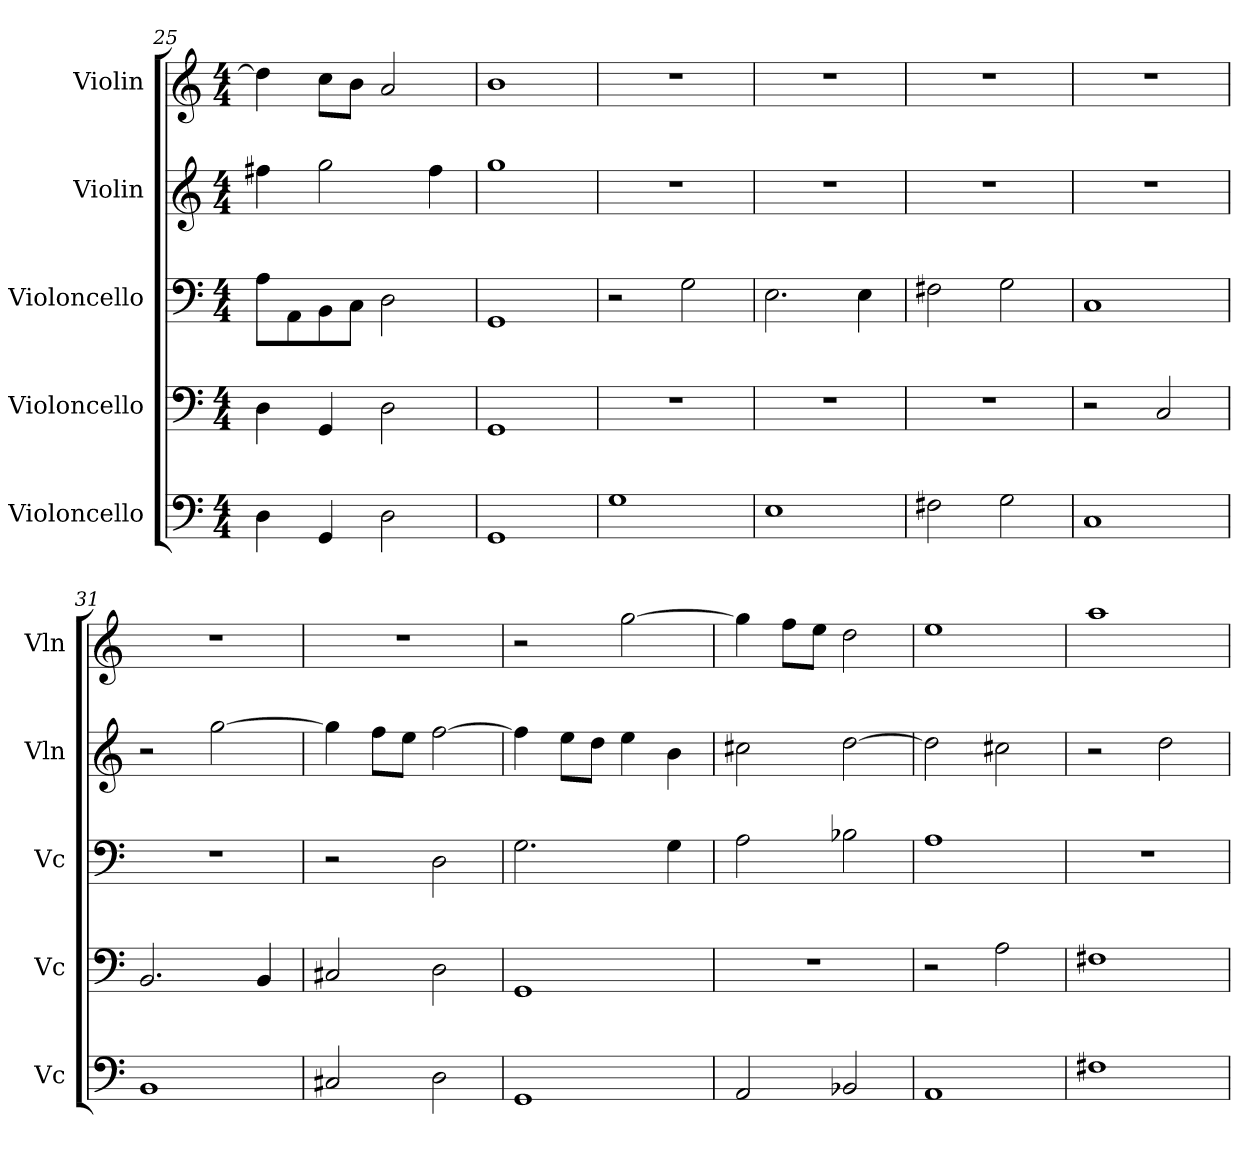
**kern	**kern	**kern	**kern	**kern
*part5	*part4	*part3	*part2	*part1
*staff5	*staff4	*staff3	*staff2	*staff1
*I"Violoncello	*I"Violoncello	*I"Violoncello	*I"Violin	*I"Violin
*I'Vc	*I'Vc	*I'Vc	*I'Vln	*I'Vln
*clefF4	*clefF4	*clefF4	*clefG2	*clefG2
*k[]	*k[]	*k[]	*k[]	*k[]
*M4/4	*M4/4	*M4/4	*M4/4	*M4/4
=25	=25	=25	=25	=25
4D\	4D\	8A\L	4ff#X\	4dd\]
.	.	8AA\	.	.
4GG/	4GG/	8BB\	2gg\	8cc\L
.	.	8C\J	.	8b\J
2D\	2D\	2D\	.	2a/
.	.	.	4ff#\	.
=26	=26	=26	=26	=26
1GG	1GG	1GG	1gg	1b
=27	=27	=27	=27	=27
1G	1r	2r	1r	1r
.	.	2G\	.	.
=28	=28	=28	=28	=28
1E	1r	2.E\	1r	1r
.	.	4E\	.	.
=29	=29	=29	=29	=29
2F#X\	1r	2F#X\	1r	1r
2G\	.	2G\	.	.
=30	=30	=30	=30	=30
1C	2r	1C	1r	1r
.	2C/	.	.	.
=31	=31	=31	=31	=31
1BB	2.BB/	1r	2r	1r
.	.	.	[2gg\	.
.	4BB/	.	.	.
=32	=32	=32	=32	=32
2C#X/	2C#X/	2r	4gg\]	1r
.	.	.	8ff\L	.
.	.	.	8ee\J	.
2D\	2D\	2D\	[2ff\	.
=33	=33	=33	=33	=33
1GG	1GG	2.G\	4ff\]	2r
.	.	.	8ee\L	.
.	.	.	8dd\J	.
.	.	.	4ee\	[2gg\
.	.	4G\	4b\	.
=34	=34	=34	=34	=34
2AA/	1r	2A\	2cc#X\	4gg\]
.	.	.	.	8ff\L
.	.	.	.	8ee\J
2BB-X/	.	2B-X\	[2dd\	2dd\
=35	=35	=35	=35	=35
1AA	2r	1A	2dd\]	1ee
.	2A\	.	2cc#X\	.
=36	=36	=36	=36	=36
1F#X	1F#X	1r	2r	1aa
.	.	.	2dd\	.
=	=	=	=	=
*-	*-	*-	*-	*-
